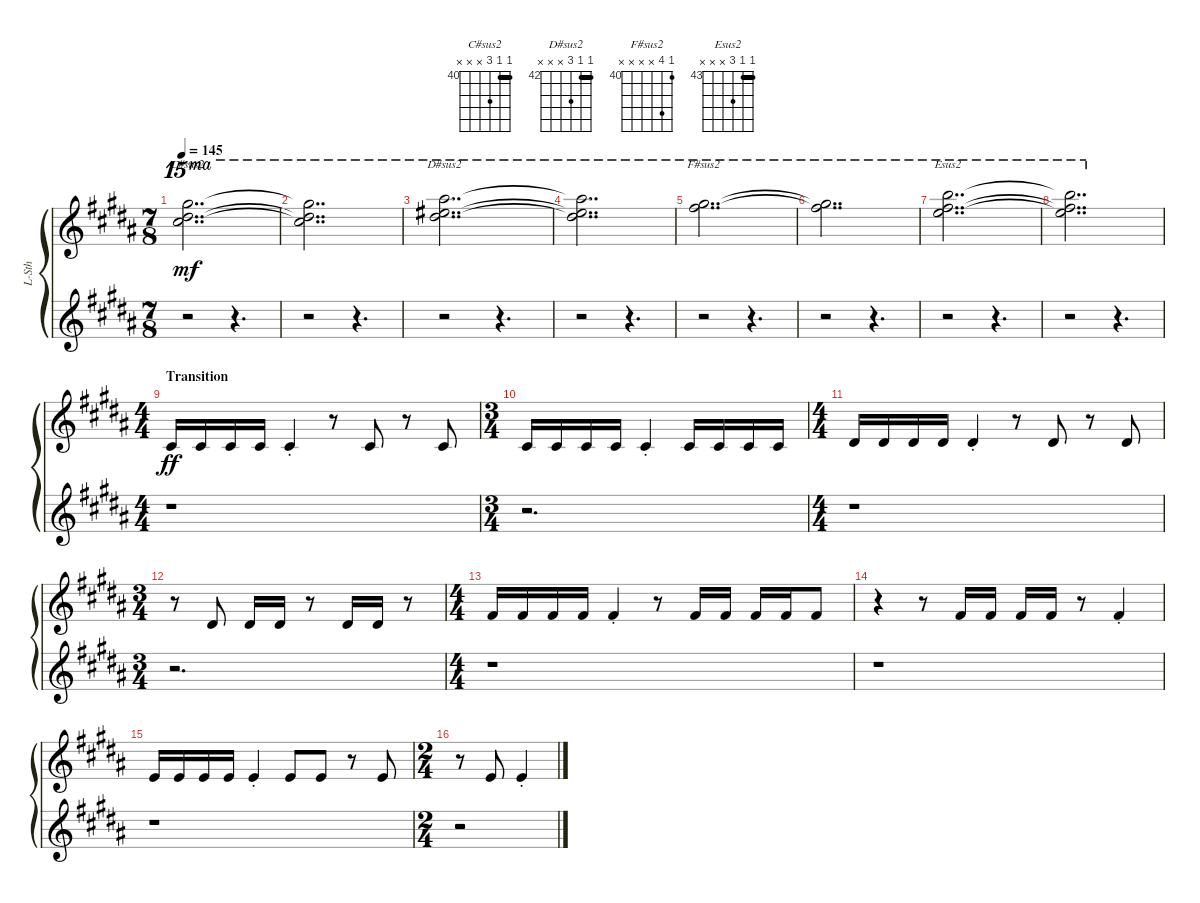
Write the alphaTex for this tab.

\defaultSystemsLayout 4
\bracketExtendMode groupsimilarinstruments
\otherSystemsTrackNameOrientation horizontal
\track ("Pads / Strings" "L-Sth") {multiBarRest instrument lead7fifths}
\staff {score}
\tuning (E4 B3 G3 D3 A2 E2)
\chord ("C#sus2" 40 40 42 x x x) {firstfret 40 showfingering false barre 40}
\chord ("D#sus2" 42 42 44 x x x) {firstfret 42 showfingering false barre 42}
\chord ("F#sus2" 40 43 x x x x) {firstfret 40 showfingering false}
\chord ("Esus2" 43 43 45 x x x) {firstfret 43 showfingering false barre 43}
\ts (7 8)
\tempo 145
\clef g2
\ks b
(40.1{acc #} 40.2{acc #} 42.3{acc #}).2{dd ch "C#sus2" ot 15ma dy mf} |
(42.3{t acc #} 40.2{t acc #} 40.1{t acc #}).2{dd ot 15ma} |
(42.1{acc #} 42.2{acc #} 44.3{acc #}).2{dd ch "D#sus2" ot 15ma} |
(44.3{t acc #} 42.2{t acc #} 42.1{t acc #}).2{dd ot 15ma} |
(43.2{acc #} 40.1{acc #}).2{dd ch "F#sus2" ot 15ma} |
(43.2{t acc #} 40.1{t acc #}).2{dd ot 15ma} |
(45.3{acc forcenatural} 43.2{acc #} 43.1{acc forcenatural}).2{dd ch "Esus2" ot 15ma} |
(43.2{t acc #} 45.3{t acc forcenatural} 43.1{t acc forcenatural}).2{dd ot 15ma} |
\ts (4 4)
\beaming (8 2 2 2 2)
\section ("" "Transition")
2.2{acc #}.16{dy ff} 2.2{acc #}.16 2.2{acc #}.16 2.2{acc #}.16 2.2{st acc #}.4 r.8 2.2{acc #}.8 r.8 2.2{acc #}.8 |
\ts (3 4)
\beaming (8 2 2 2 2)
2.2{acc #}.16 2.2{acc #}.16 2.2{acc #}.16 2.2{acc #}.16 2.2{st acc #}.4 2.2{acc #}.16 2.2{acc #}.16 2.2{acc #}.16 2.2{acc #}.16 |
\ts (4 4)
\beaming (8 2 2 2 2)
4.2{acc #}.16 4.2{acc #}.16 4.2{acc #}.16 4.2{acc #}.16 4.2{st acc #}.4 r.8 4.2{acc #}.8 r.8 4.2{acc #}.8 |
\ts (3 4)
\beaming (8 2 2 2 2)
r.8 4.2{acc #}.8 4.2{acc #}.16 4.2{acc #}.16 r.8 4.2{acc #}.16 4.2{acc #}.16 r.8 |
\ts (4 4)
\beaming (8 2 2 2 2)
2.1{acc #}.16 2.1{acc #}.16 2.1{acc #}.16 2.1{acc #}.16 2.1{st acc #}.4 r.8 2.1{acc #}.16 2.1{acc #}.16 2.1{acc #}.16 2.1{acc #}.16 2.1{acc #}.8 |
r.4 r.8 2.1{acc #}.16 2.1{acc #}.16 2.1{acc #}.16 2.1{acc #}.16 r.8 2.1{st acc #}.4 |
0.1{acc forcenatural}.16 0.1{acc forcenatural}.16 0.1{acc forcenatural}.16 0.1{acc forcenatural}.16 0.1{st acc forcenatural}.4 0.1{acc forcenatural}.8 0.1{acc forcenatural}.8 r.8 0.1{acc forcenatural}.8 |
\ts (2 4)
\beaming (8 2 2 2 2)
r.8 0.1{acc forcenatural}.8 0.1{st acc forcenatural}.4
\staff {score}
\tuning (E4 B3 G3 D3 A2 E2)
\clef g2
\ottava regular
\simile none
\ks b
r.2{dy f} r.4{d} |
r.2 r.4{d} |
r.2 r.4{d} |
r.2 r.4{d} |
r.2 r.4{d} |
r.2 r.4{d} |
r.2 r.4{d} |
r.2 r.4{d} |
r.1 |
r.2{d} |
r.1 |
r.2{d} |
r.1 |
r.1 |
r.1 |
r.2
